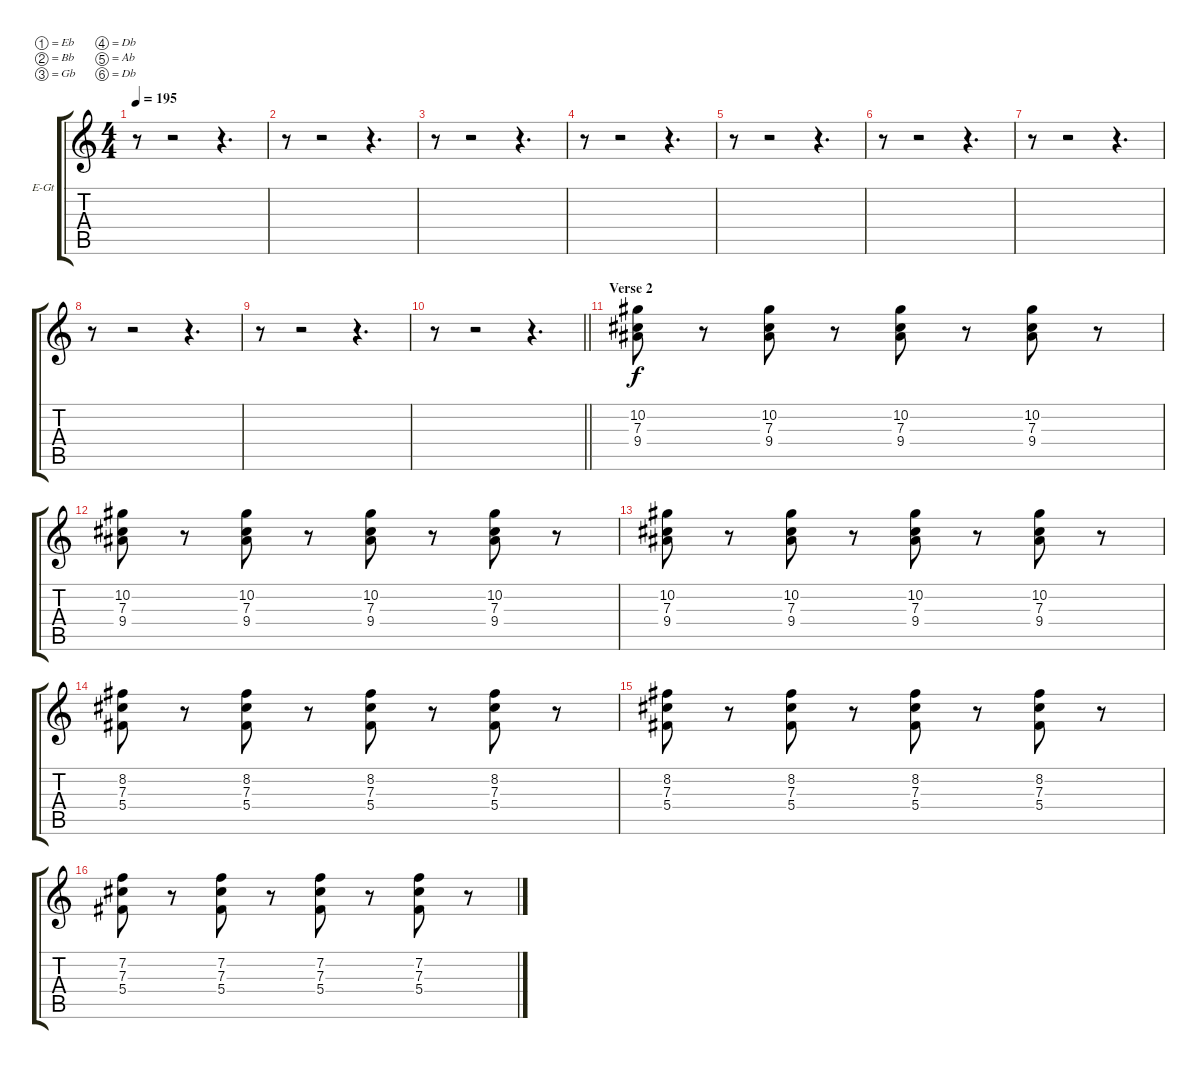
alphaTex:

\bracketExtendMode groupsimilarinstruments
\firstSystemTrackNameOrientation horizontal
\otherSystemsTrackNameOrientation horizontal
\track ("Add Guitar" "E-Gt") {instrument overdrivenguitar}
\staff {score tabs}
\tuning (Eb4 Bb3 Gb3 Db3 Ab2 Db2)
\ts (4 4)
\tempo 195
\clef g2
\ks c
r.8{dy f} r.2 r.4{d} |
r.8 r.2 r.4{d} |
r.8 r.2 r.4{d} |
r.8 r.2 r.4{d} |
r.8 r.2 r.4{d} |
r.8 r.2 r.4{d} |
r.8 r.2 r.4{d} |
r.8 r.2 r.4{d} |
r.8 r.2 r.4{d} |
\barLineRight lightlight
r.8 r.2 r.4{d} |
\section ("" "Verse 2")
(10.2 7.3 9.4).8 r.8 (10.2 7.3 9.4).8 r.8 (10.2 7.3 9.4).8 r.8 (10.2 7.3 9.4).8 r.8 |
(10.2 7.3 9.4).8 r.8 (10.2 7.3 9.4).8 r.8 (10.2 7.3 9.4).8 r.8 (10.2 7.3 9.4).8 r.8 |
(10.2 7.3 9.4).8 r.8 (10.2 7.3 9.4).8 r.8 (10.2 7.3 9.4).8 r.8 (10.2 7.3 9.4).8 r.8 |
(8.2 7.3 5.4).8 r.8 (8.2 7.3 5.4).8 r.8 (8.2 7.3 5.4).8 r.8 (8.2 7.3 5.4).8 r.8 |
(8.2 7.3 5.4).8 r.8 (8.2 7.3 5.4).8 r.8 (8.2 7.3 5.4).8 r.8 (8.2 7.3 5.4).8 r.8 |
(7.2 7.3 5.4).8 r.8 (7.2 7.3 5.4).8 r.8 (7.2 7.3 5.4).8 r.8 (7.2 7.3 5.4).8 r.8
